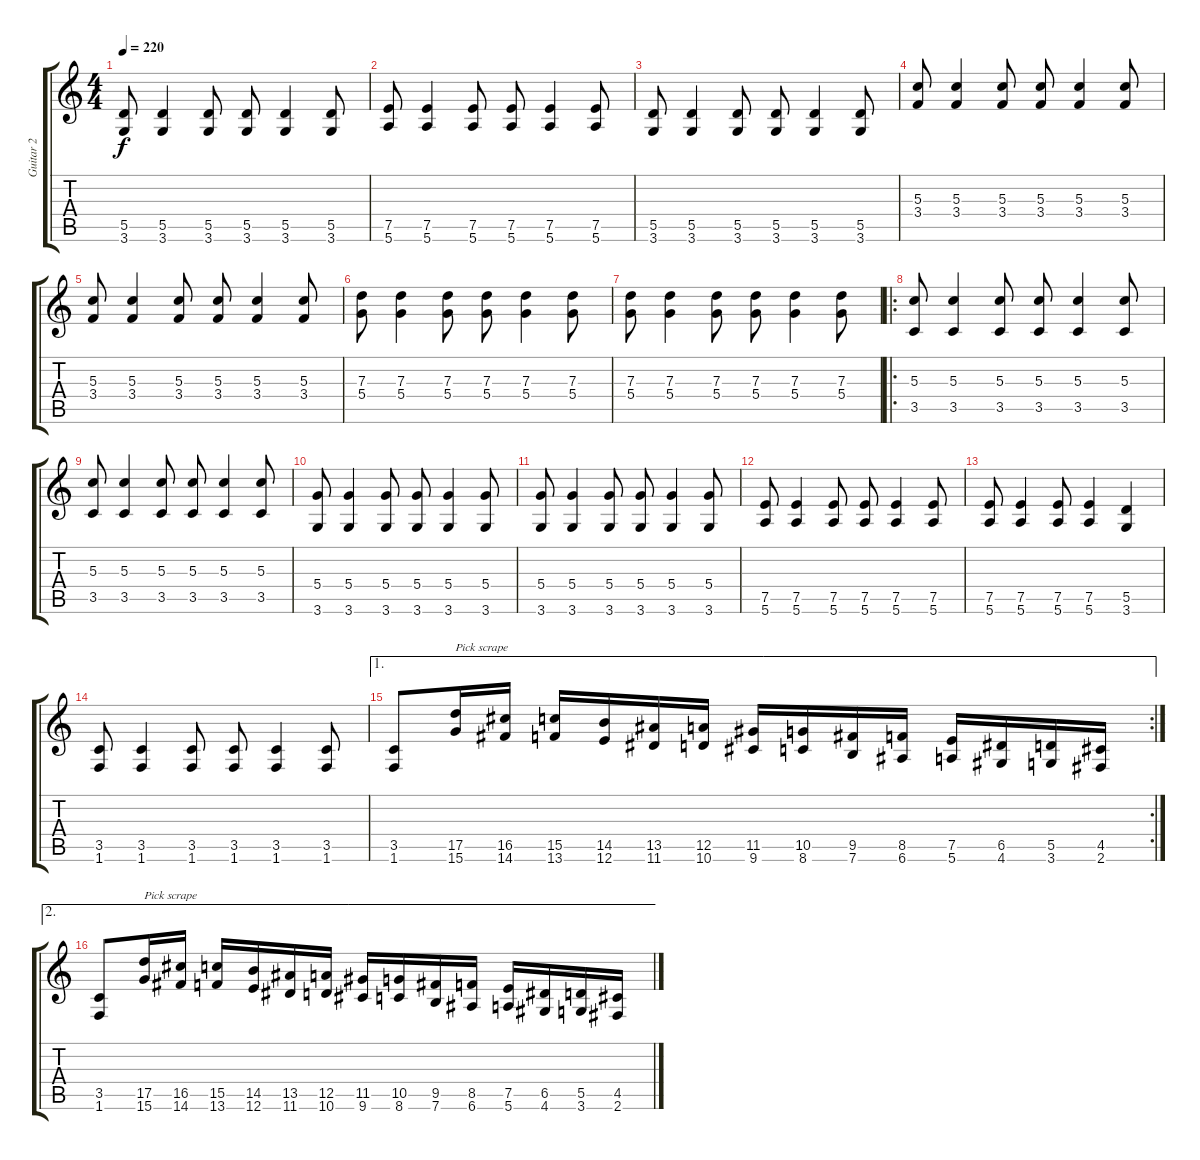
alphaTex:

\track ("Guitar 2" "Guitar 2") {instrument distortionguitar}
\staff {score tabs}
\tuning (E4 B3 G3 D3 A2 E2) {hide}
\ts (4 4)
\tempo 220
\clef g2
\ks c
(5.5 3.6).8{dy f} (5.5 3.6).4 (5.5 3.6).8 (5.5 3.6).8 (5.5 3.6).4 (5.5 3.6).8 |
(7.5 5.6).8 (7.5 5.6).4 (7.5 5.6).8 (7.5 5.6).8 (7.5 5.6).4 (7.5 5.6).8 |
(5.5 3.6).8 (5.5 3.6).4 (5.5 3.6).8 (5.5 3.6).8 (5.5 3.6).4 (5.5 3.6).8 |
(5.3 3.4).8 (5.3 3.4).4 (5.3 3.4).8 (5.3 3.4).8 (5.3 3.4).4 (5.3 3.4).8 |
(5.3 3.4).8 (5.3 3.4).4 (5.3 3.4).8 (5.3 3.4).8 (5.3 3.4).4 (5.3 3.4).8 |
(7.3 5.4).8 (7.3 5.4).4 (7.3 5.4).8 (7.3 5.4).8 (7.3 5.4).4 (7.3 5.4).8 |
(7.3 5.4).8 (7.3 5.4).4 (7.3 5.4).8 (7.3 5.4).8 (7.3 5.4).4 (7.3 5.4).8 |
\ro
(5.3 3.5).8{instrument distortionguitar} (5.3 3.5).4 (5.3 3.5).8 (5.3 3.5).8 (5.3 3.5).4 (5.3 3.5).8 |
(5.3 3.5).8 (5.3 3.5).4 (5.3 3.5).8 (5.3 3.5).8 (5.3 3.5).4 (5.3 3.5).8 |
(5.4 3.6).8 (5.4 3.6).4 (5.4 3.6).8 (5.4 3.6).8 (5.4 3.6).4 (5.4 3.6).8 |
(5.4 3.6).8 (5.4 3.6).4 (5.4 3.6).8 (5.4 3.6).8 (5.4 3.6).4 (5.4 3.6).8 |
(7.5 5.6).8 (7.5 5.6).4 (7.5 5.6).8 (7.5 5.6).8 (7.5 5.6).4 (7.5 5.6).8 |
(7.5 5.6).8 (7.5 5.6).4 (7.5 5.6).8 (7.5 5.6).4 (5.5 3.6).4 |
(3.5 1.6).8 (3.5 1.6).4 (3.5 1.6).8 (3.5 1.6).8 (3.5 1.6).4 (3.5 1.6).8 |
\ae 1
\rc 2
(3.5 1.6).8 (17.5 15.6).16{txt "Pick scrape" instrument guitarfretnoise} (16.5 14.6).16 (15.5 13.6).16 (14.5 12.6).16 (13.5 11.6).16 (12.5 10.6).16 (11.5 9.6).16 (10.5 8.6).16 (9.5 7.6).16 (8.5 6.6).16 (7.5 5.6).16 (6.5 4.6).16 (5.5 3.6).16 (4.5 2.6).16 |
\ae 2
(3.5 1.6).8 (17.5 15.6).16{txt "Pick scrape" instrument guitarfretnoise} (16.5 14.6).16 (15.5 13.6).16 (14.5 12.6).16 (13.5 11.6).16 (12.5 10.6).16 (11.5 9.6).16 (10.5 8.6).16 (9.5 7.6).16 (8.5 6.6).16 (7.5 5.6).16 (6.5 4.6).16 (5.5 3.6).16 (4.5 2.6).16
